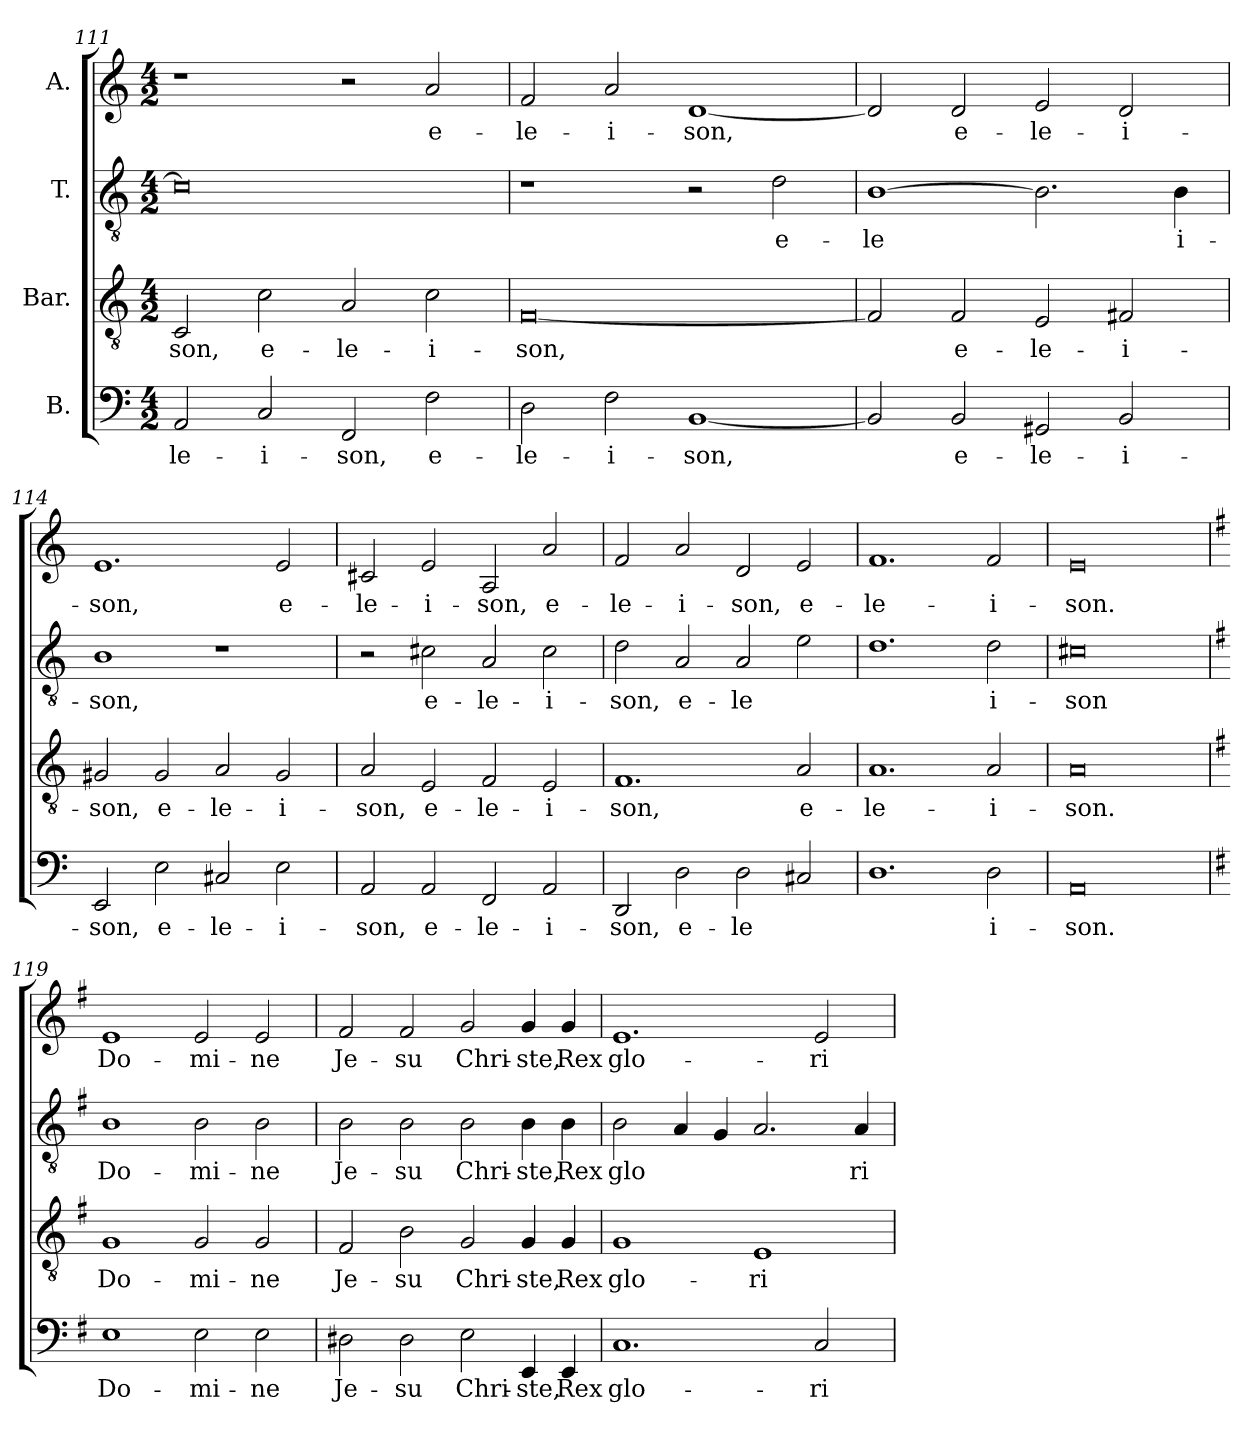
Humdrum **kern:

**kern	**text	**kern	**text	**kern	**text	**kern	**text
*part4	*part4	*part3	*part3	*part2	*part2	*part1	*part1
*staff4	*staff4	*staff3	*staff3	*staff2	*staff2	*staff1	*staff1
*I"B.	*	*I"Bar.	*	*I"T.	*	*I"A.	*
*clefF4	*	*clefGv2	*	*clefGv2	*	*clefG2	*
*k[]	*	*k[]	*	*k[]	*	*k[]	*
*C:	*	*C:	*	*C:	*	*C:	*
*M4/2	*	*M4/2	*	*M4/2	*	*M4/2	*
=111	=111	=111	=111	=111	=111	=111	=111
!	!LO:LY:b:cj	!	!LO:LY:b:cj	!	!LO:LY:b:cj	!	!
2AA/	-le-	2C/	-son,	0c]	.	1r	.
!	!LO:LY:b:cj	!	!LO:LY:b:cj	!	!	!	!
2C/	-i-	2c\	e-	.	.	.	.
!	!LO:LY:b:cj	!	!LO:LY:b:cj	!	!	!	!
2FF/	-son,	2A/	-le-	.	.	2r	.
!	!LO:LY:b:cj	!	!LO:LY:b:cj	!	!	!	!LO:LY:b:cj
2F\	e-	2c\	-i-	.	.	2a/	e-
=112	=112	=112	=112	=112	=112	=112	=112
!	!LO:LY:b:cj	!	!LO:LY:b:cj	!	!	!	!LO:LY:b:cj
2D\	-le-	[<0F	-son,	1r	.	2f/	-le-
!	!LO:LY:b:cj	!	!	!	!	!	!LO:LY:b:cj
2F\	-i-	.	.	.	.	2a/	-i-
!	!LO:LY:b:cj	!	!	!	!	!	!LO:LY:b:cj
[<1BB	-son,	.	.	2r	.	[<1d	-son,
!	!	!	!	!	!LO:LY:b:cj	!	!
.	.	.	.	2d\	e-	.	.
=113	=113	=113	=113	=113	=113	=113	=113
!	!LO:LY:b:cj	!	!LO:LY:b:cj	!	!LO:LY:b:cj	!	!LO:LY:b:cj
2BB/]	.	2F/]	.	[>1B	-le-	2d/]	.
!	!LO:LY:b:cj	!	!LO:LY:b:cj	!	!	!	!LO:LY:b:cj
2BB/	e-	2F/	e-	.	.	2d/	e-
!	!LO:LY:b:cj	!	!LO:LY:b:cj	!	!LO:LY:b:cj	!	!LO:LY:b:cj
2GG#X/	-le-	2E/	-le-	2.B\]	--	2e/	-le-
!	!LO:LY:b:cj	!	!LO:LY:b:cj	!	!	!	!LO:LY:b:cj
2BB/	-i-	2F#X/	-i-	.	.	2d/	-i-
!	!	!	!	!	!LO:LY:b:cj	!	!
.	.	.	.	4B\	-i-	.	.
=114	=114	=114	=114	=114	=114	=114	=114
!	!LO:LY:b:cj	!	!LO:LY:b:cj	!	!LO:LY:b:cj	!	!LO:LY:b:cj
2EE/	-son,	2G#X/	-son,	1B	-son,	1.e	-son,
!	!LO:LY:b:cj	!	!LO:LY:b:cj	!	!	!	!
2E\	e-	2G#/	e-	.	.	.	.
!	!LO:LY:b:cj	!	!LO:LY:b:cj	!	!	!	!
2C#X/	-le-	2A/	-le-	1r	.	.	.
!	!LO:LY:b:cj	!	!LO:LY:b:cj	!	!	!	!LO:LY:b:cj
2E\	-i-	2G#/	-i-	.	.	2e/	e-
!!LO:PB:g=z
=115	=115	=115	=115	=115	=115	=115	=115
!	!LO:LY:b:cj	!	!LO:LY:b:cj	!	!	!	!LO:LY:b:cj
2AA/	-son,	2A/	-son,	2r	.	2c#X/	-le-
!	!LO:LY:b:cj	!	!LO:LY:b:cj	!	!LO:LY:b:cj	!	!LO:LY:b:cj
2AA/	e-	2E/	e-	2c#X\	e-	2e/	-i-
!	!LO:LY:b:cj	!	!LO:LY:b:cj	!	!LO:LY:b:cj	!	!LO:LY:b:cj
2FF/	-le-	2F/	-le-	2A/	-le-	2A/	-son,
!	!LO:LY:b:cj	!	!LO:LY:b:cj	!	!LO:LY:b:cj	!	!LO:LY:b:cj
2AA/	-i-	2E/	-i-	2c#\	-i-	2a/	e-
=116	=116	=116	=116	=116	=116	=116	=116
!	!LO:LY:b:cj	!	!LO:LY:b:cj	!	!LO:LY:b:cj	!	!LO:LY:b:cj
2DD/	-son,	1.F	-son,	2d\	-son,	2f/	-le-
!	!LO:LY:b:cj	!	!	!	!LO:LY:b:cj	!	!LO:LY:b:cj
2D\	e-	.	.	2A/	e-	2a/	-i-
!	!LO:LY:b:cj	!	!	!	!LO:LY:b:cj	!	!LO:LY:b:cj
2D\	-le-	.	.	2A/	-le-	2d/	-son,
!	!LO:LY:b:cj	!	!LO:LY:b:cj	!	!LO:LY:b:cj	!	!LO:LY:b:cj
2C#X/	--	2A/	e-	2e\	--	2e/	e-
=117	=117	=117	=117	=117	=117	=117	=117
!	!LO:LY:b:cj	!	!LO:LY:b:cj	!	!LO:LY:b:cj	!	!LO:LY:b:cj
1.D	--	1.A	-le-	1.d	--	1.f	-le-
!	!LO:LY:b:cj	!	!LO:LY:b:cj	!	!LO:LY:b:cj	!	!LO:LY:b:cj
2D\	-i-	2A/	-i-	2d\	-i-	2f/	-i-
=118	=118	=118	=118	=118	=118	=118	=118
!	!LO:LY:b:cj	!	!LO:LY:b:cj	!	!LO:LY:b:cj	!	!LO:LY:b:cj
0AA	-son.	0A	-son.	0c#X	-son	0e	-son.
!!LO:PB:g=z
=119!	=119!	=119!	=119!	=119!	=119!	=119!	=119!
*k[f#]	*	*k[f#]	*	*k[f#]	*	*k[f#]	*
*G:	*	*G:	*	*G:	*	*G:	*
!	!LO:LY:b:cj	!	!LO:LY:b:cj	!	!LO:LY:b:cj	!	!LO:LY:b:cj
1E	Do-	1G	Do-	1B	Do-	1e	Do-
!	!LO:LY:b:cj	!	!LO:LY:b:cj	!	!LO:LY:b:cj	!	!LO:LY:b:cj
2E\	-mi-	2G/	-mi-	2B\	-mi-	2e/	-mi-
!	!LO:LY:b:cj	!	!LO:LY:b:cj	!	!LO:LY:b:cj	!	!LO:LY:b:cj
2E\	-ne	2G/	-ne	2B\	-ne	2e/	-ne
=120	=120	=120	=120	=120	=120	=120	=120
!	!LO:LY:b:cj	!	!LO:LY:b:cj	!	!LO:LY:b:cj	!	!LO:LY:b:cj
2D#X\	Je-	2F#/	Je-	2B\	Je-	2f#/	Je-
!	!LO:LY:b:cj	!	!LO:LY:b:cj	!	!LO:LY:b:cj	!	!LO:LY:b:cj
2D#\	-su	2B\	-su	2B\	-su	2f#/	-su
!	!LO:LY:b:cj	!	!LO:LY:b:cj	!	!LO:LY:b:cj	!	!LO:LY:b:cj
2E\	Chri-	2G/	Chri-	2B\	Chri-	2g/	Chri-
!	!LO:LY:b:cj	!	!LO:LY:b:cj	!	!LO:LY:b:cj	!	!LO:LY:b:cj
4EE/	-ste,	4G/	-ste,	4B\	-ste,	4g/	-ste,
!	!LO:LY:b:cj	!	!LO:LY:b:cj	!	!LO:LY:b:cj	!	!LO:LY:b:cj
4EE/	Rex	4G/	Rex	4B\	Rex	4g/	Rex
=121	=121	=121	=121	=121	=121	=121	=121
!	!LO:LY:b:cj	!	!LO:LY:b:cj	!	!LO:LY:b:cj	!	!LO:LY:b:cj
1.C	glo-	1G	glo-	2B\	glo-	1.e	glo-
!	!	!	!	!	!LO:LY:b:cj	!	!
.	.	.	.	4A/	--	.	.
!	!	!	!	!	!LO:LY:b:cj	!	!
.	.	.	.	4G/	--	.	.
!	!	!	!LO:LY:b:cj	!	!LO:LY:b:cj	!	!
.	.	1E	-ri-	2.A/	--	.	.
!	!LO:LY:b:cj	!	!	!	!	!	!LO:LY:b:cj
2C/	-ri-	.	.	.	.	2e/	-ri-
!	!	!	!	!	!LO:LY:b:cj	!	!
.	.	.	.	4A/	-ri-	.	.
=	=	=	=	=	=	=	=
*-	*-	*-	*-	*-	*-	*-	*-
